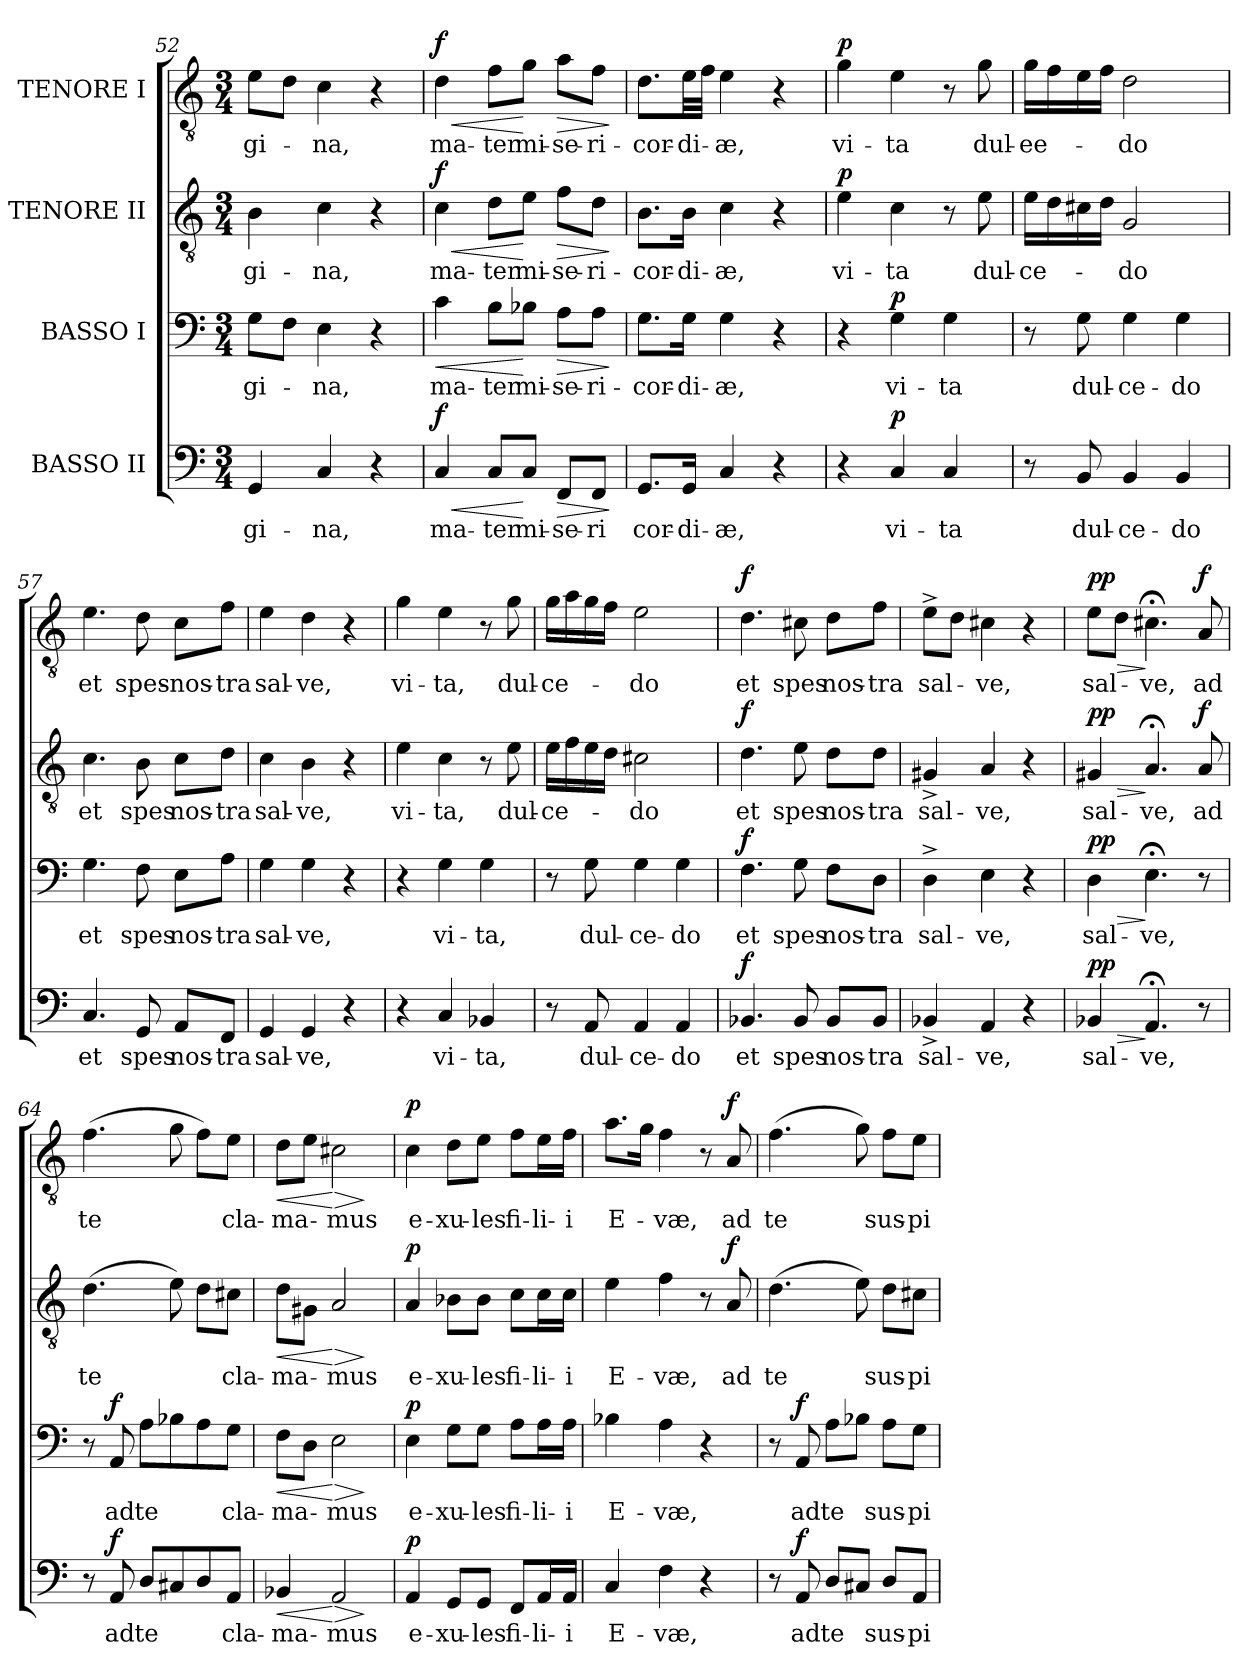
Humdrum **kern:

**kern	**text	**dynam	**kern	**text	**dynam	**kern	**text	**dynam	**kern	**text	**dynam
*part4	*part4	*part4	*part3	*part3	*part3	*part2	*part2	*part2	*part1	*part1	*part1
*staff4	*staff4	*staff4	*staff3	*staff3	*staff3	*staff2	*staff2	*staff2	*staff1	*staff1	*staff1
*I"BASSO II	*	*	*I"BASSO I	*	*	*I"TENORE II	*	*	*I"TENORE I	*	*
*clefF4	*	*	*clefF4	*	*	*clefGv2	*	*	*clefGv2	*	*
*k[]	*	*	*k[]	*	*	*k[]	*	*	*k[]	*	*
*M3/4	*	*	*M3/4	*	*	*M3/4	*	*	*M3/4	*	*
=52	=52	=52	=52	=52	=52	=52	=52	=52	=52	=52	=52
!	!LO:LY:b	!	!	!LO:LY:b	!	!	!LO:LY:b	!	!	!LO:LY:b	!
4GG/	-gi-	.	8G\L	-gi-	.	4B\	-gi-	.	8e\L	-gi-	.
.	.	.	8F\J	.	.	.	.	.	8d\J	.	.
!	!LO:LY:b	!	!	!LO:LY:b	!	!	!LO:LY:b	!	!	!LO:LY:b	!
4C/	-na,	.	4E\	-na,	.	4c\	-na,	.	4c\	-na,	.
4r	.	.	4r	.	.	4r	.	.	4r	.	.
=53	=53	=53	=53	=53	=53	=53	=53	=53	=53	=53	=53
!	!LO:LY:b	!LO:HP:b	!	!LO:LY:b	!LO:HP:b	!	!LO:LY:b	!LO:HP:b	!	!LO:LY:b	!LO:HP:b
!	!	!LO:DY:n=1:a	!	!	!	!	!	!LO:DY:n=1:a	!	!	!LO:DY:n=1:a
4C/	ma-	< f	4c\	ma-	<	4c\	ma-	< f	4d\	ma-	< f
!	!LO:LY:b	!	!	!LO:LY:b	!	!	!LO:LY:b	!	!	!LO:LY:b	!
8C/L	-ter	.	8B\L	-ter	.	8d\L	-ter	.	8f\L	-ter	.
!	!LO:LY:b	!	!	!LO:LY:b	!	!	!LO:LY:b	!	!	!LO:LY:b	!
8C/J	mi-	[	8B-X\J	mi-	[	8e\J	mi-	[	8g\J	mi-	[
!	!LO:LY:b	!LO:HP:b	!	!LO:LY:b	!LO:HP:b	!	!LO:LY:b	!LO:HP:b	!	!LO:LY:b	!LO:HP:b
8FF/L	-se-	>	8A\L	-se-	>	8f\L	-se-	>	8a\L	-se-	>
!	!LO:LY:b	!	!	!LO:LY:b	!	!	!LO:LY:b	!	!	!LO:LY:b	!
8FF/J	-ri	.	8A\J	-ri-	.	8d\J	-ri-	.	8f\J	-ri-	.
.	.	]	.	.	]	.	.	]	.	.	]
=54	=54	=54	=54	=54	=54	=54	=54	=54	=54	=54	=54
!	!LO:LY:b	!	!	!LO:LY:b	!	!	!LO:LY:b	!	!	!LO:LY:b	!
8.GG/L	cor-	.	8.G\L	-cor-	.	8.B\L	-cor-	.	8.d\L	-cor-	.
!	!LO:LY:b	!	!	!LO:LY:b	!	!	!LO:LY:b	!	!	!LO:LY:b	!
16GG/Jk	-di-	.	16G\Jk	-di-	.	16B\Jk	-di-	.	32e\LL	-di-	.
.	.	.	.	.	.	.	.	.	32f\JJJ	.	.
!	!LO:LY:b	!	!	!LO:LY:b	!	!	!LO:LY:b	!	!	!LO:LY:b	!
4C/	-æ,	.	4G\	-æ,	.	4c\	-æ,	.	4e\	-æ,	.
4r	.	.	4r	.	.	4r	.	.	4r	.	.
=55	=55	=55	=55	=55	=55	=55	=55	=55	=55	=55	=55
!	!	!	!	!	!	!	!LO:LY:b	!LO:DY:a	!	!LO:LY:b	!LO:DY:a
4r	.	.	4r	.	.	4e\	vi-	p	4g\	vi-	p
!	!LO:LY:b	!LO:DY:a	!	!LO:LY:b	!LO:DY:a	!	!LO:LY:b	!	!	!LO:LY:b	!
4C/	vi-	p	4G\	vi-	p	4c\	-ta	.	4e\	-ta	.
!	!LO:LY:b	!	!	!LO:LY:b	!	!	!	!	!	!	!
4C/	-ta	.	4G\	-ta	.	8r	.	.	8r	.	.
!	!	!	!	!	!	!	!LO:LY:b	!	!	!LO:LY:b	!
.	.	.	.	.	.	8e\	dul-	.	8g\	dul-	.
=56	=56	=56	=56	=56	=56	=56	=56	=56	=56	=56	=56
!	!	!	!	!	!	!	!LO:LY:b	!	!	!LO:LY:b	!
8r	.	.	8r	.	.	16e\LL	-ce-	.	16g\LL	-ee-	.
.	.	.	.	.	.	16d\	.	.	16f\	.	.
!	!LO:LY:b	!	!	!LO:LY:b	!	!	!	!	!	!	!
8BB/	dul-	.	8G\	dul-	.	16c#X\	.	.	16e\	.	.
.	.	.	.	.	.	16d\JJ	.	.	16f\JJ	.	.
!	!LO:LY:b	!	!	!LO:LY:b	!	!	!LO:LY:b	!	!	!LO:LY:b	!
4BB/	-ce-	.	4G\	-ce-	.	2G/	-do	.	2d\	-do	.
!	!LO:LY:b	!	!	!LO:LY:b	!	!	!	!	!	!	!
4BB/	-do	.	4G\	-do	.	.	.	.	.	.	.
=57	=57	=57	=57	=57	=57	=57	=57	=57	=57	=57	=57
!	!LO:LY:b	!	!	!LO:LY:b	!	!	!LO:LY:b	!	!	!LO:LY:b	!
4.C/	et	.	4.G\	et	.	4.c\	et	.	4.e\	et	.
!	!LO:LY:b	!	!	!LO:LY:b	!	!	!LO:LY:b	!	!	!LO:LY:b	!
8GG/	spes	.	8F\	spes	.	8B\	spes	.	8d\	spes-	.
!	!LO:LY:b	!	!	!LO:LY:b	!	!	!LO:LY:b	!	!	!LO:LY:b	!
8AA/L	nos-	.	8E\L	nos-	.	8c\L	nos-	.	8c\L	-nos-	.
!	!LO:LY:b	!	!	!LO:LY:b	!	!	!LO:LY:b	!	!	!LO:LY:b	!
8FF/J	-tra	.	8A\J	-tra	.	8d\J	-tra	.	8f\J	-tra	.
!!LO:PB:g=z
=58	=58	=58	=58	=58	=58	=58	=58	=58	=58	=58	=58
!	!LO:LY:b	!	!	!LO:LY:b	!	!	!LO:LY:b	!	!	!LO:LY:b	!
4GG/	sal-	.	4G\	sal-	.	4c\	sal-	.	4e\	sal-	.
!	!LO:LY:b	!	!	!LO:LY:b	!	!	!LO:LY:b	!	!	!LO:LY:b	!
4GG/	-ve,	.	4G\	-ve,	.	4B\	-ve,	.	4d\	-ve,	.
4r	.	.	4r	.	.	4r	.	.	4r	.	.
=59	=59	=59	=59	=59	=59	=59	=59	=59	=59	=59	=59
!	!	!	!	!	!	!	!LO:LY:b	!	!	!LO:LY:b	!
4r	.	.	4r	.	.	4e\	vi-	.	4g\	vi-	.
!	!LO:LY:b	!	!	!LO:LY:b	!	!	!LO:LY:b	!	!	!LO:LY:b	!
4C/	vi-	.	4G\	-vi-	.	4c\	-ta,	.	4e\	-ta,	.
!	!LO:LY:b	!	!	!LO:LY:b	!	!	!	!	!	!	!
4BB-X/	-ta,	.	4G\	-ta,	.	8r	.	.	8r	.	.
!	!	!	!	!	!	!	!LO:LY:b	!	!	!LO:LY:b	!
.	.	.	.	.	.	8e\	dul-	.	8g\	dul-	.
=60	=60	=60	=60	=60	=60	=60	=60	=60	=60	=60	=60
!	!	!	!	!	!	!	!LO:LY:b	!	!	!LO:LY:b	!
8r	.	.	8r	.	.	16e\LL	-ce-	.	16g\LL	-ce-	.
.	.	.	.	.	.	16f\	.	.	16a\	.	.
!	!LO:LY:b	!	!	!LO:LY:b	!	!	!	!	!	!	!
8AA/	dul-	.	8G\	dul-	.	16e\	.	.	16g\	.	.
.	.	.	.	.	.	16d\JJ	.	.	16f\JJ	.	.
!	!LO:LY:b	!	!	!LO:LY:b	!	!	!LO:LY:b	!	!	!LO:LY:b	!
4AA/	-ce-	.	4G\	-ce-	.	2c#X\	-do	.	2e\	-do	.
!	!LO:LY:b	!	!	!LO:LY:b	!	!	!	!	!	!	!
4AA/	-do	.	4G\	-do	.	.	.	.	.	.	.
=61	=61	=61	=61	=61	=61	=61	=61	=61	=61	=61	=61
!	!LO:LY:b	!LO:DY:a	!	!LO:LY:b	!LO:DY:a	!	!LO:LY:b	!LO:DY:a	!	!LO:LY:b	!LO:DY:a
4.BB-X/	et	f	4.F\	et	f	4.d\	et	f	4.d\	et	f
!	!LO:LY:b	!	!	!LO:LY:b	!	!	!LO:LY:b	!	!	!LO:LY:b	!
8BB-/	spes	.	8G\	spes	.	8e\	spes	.	8c#X\	spes	.
!	!LO:LY:b	!	!	!LO:LY:b	!	!	!LO:LY:b	!	!	!LO:LY:b	!
8BB-/L	nos-	.	8F\L	nos-	.	8d\L	nos-	.	8d\L	nos-	.
!	!LO:LY:b	!	!	!LO:LY:b	!	!	!LO:LY:b	!	!	!LO:LY:b	!
8BB-/J	-tra	.	8D\J	-tra	.	8d\J	-tra	.	8f\J	-tra	.
=62	=62	=62	=62	=62	=62	=62	=62	=62	=62	=62	=62
!	!LO:LY:b	!	!	!LO:LY:b	!	!	!LO:LY:b	!	!	!LO:LY:b	!
4BB-X^/	sal-	.	4D^\	sal-	.	4G#X^/	sal-	.	8e^\L	sal-	.
.	.	.	.	.	.	.	.	.	8d\J	.	.
!	!LO:LY:b	!	!	!LO:LY:b	!	!	!LO:LY:b	!	!	!LO:LY:b	!
4AA/	-ve,	.	4E\	-ve,	.	4A/	-ve,	.	4c#X\	-ve,	.
4r	.	.	4r	.	.	4r	.	.	4r	.	.
=63	=63	=63	=63	=63	=63	=63	=63	=63	=63	=63	=63
!	!LO:LY:b	!LO:HP:b	!	!LO:LY:b	!LO:HP:b	!	!LO:LY:b	!LO:HP:b	!	!LO:LY:b	!LO:HP:b
!	!	!LO:DY:n=1:a	!	!	!LO:DY:n=1:a	!	!	!LO:DY:n=1:a	!	!	!LO:DY:n=1:a
4BB-X/	sal-	> pp	4D\	sal-	> pp	4G#X/	sal-	> pp	8e\L	sal-	> pp
.	.	.	.	.	.	.	.	.	8d\J	.	.
!	!LO:LY:b	!	!	!LO:LY:b	!	!	!LO:LY:b	!	!	!LO:LY:b	!
4.AA;</	-ve,	]	4.E;<\	-ve,	]	4.A;</	-ve,	]	4.c#X;<\	-ve,	]
!	!	!	!	!	!	!	!LO:LY:b	!LO:DY:n=2:a	!	!LO:LY:b	!LO:DY:n=2:a
8r	.	.	8r	.	.	8A/	ad	f	8A/	ad	f
=64	=64	=64	=64	=64	=64	=64	=64	=64	=64	=64	=64
!	!	!	!	!	!	!	!LO:LY:b	!	!	!LO:LY:b	!
8r	.	.	8r	.	.	(>4.d\	te	.	(>4.f\	te	.
!	!LO:LY:b	!LO:DY:a	!	!LO:LY:b	!LO:DY:a	!	!	!	!	!	!
8AA/	ad	f	8AA/	ad	f	.	.	.	.	.	.
!	!LO:LY:b	!	!	!LO:LY:b	!	!	!	!	!	!	!
8D/L	te	.	8A\L	te	.	.	.	.	.	.	.
8C#X/	.	.	8B-X\	.	.	8e\)	.	.	8g\	.	.
8D/	.	.	8A\	.	.	8d\L	.	.	8f\L)	.	.
!	!LO:LY:b	!	!	!LO:LY:b	!	!	!LO:LY:b	!	!	!LO:LY:b	!
8AA/J	cla-	.	8G\J	cla-	.	8c#X\J	cla-	.	8e\J	cla-	.
!!LO:LB:g=z
=65	=65	=65	=65	=65	=65	=65	=65	=65	=65	=65	=65
!	!LO:LY:b	!LO:HP:b	!	!LO:LY:b	!LO:HP:b	!	!LO:LY:b	!LO:HP:b	!	!LO:LY:b	!LO:HP:b
4BB-X/	-ma-	<	8F\L	-ma-	<	8d\L	-ma-	<	8d\L	-ma-	<
.	.	.	8D\J	.	.	8G#X\J	.	.	8e\J	.	.
!	!LO:LY:b	!LO:HP:n=1:b	!	!LO:LY:b	!LO:HP:n=1:b	!	!LO:LY:b	!LO:HP:n=1:b	!	!LO:LY:b	!LO:HP:n=1:b
2AA/	-mus	[ >	2E\	-mus	[ >	2A/	-mus	[ >	2c#X\	-mus	[ >
.	.	]	.	.	]	.	.	]	.	.	]
=66	=66	=66	=66	=66	=66	=66	=66	=66	=66	=66	=66
!	!LO:LY:b	!LO:DY:a	!	!LO:LY:b	!LO:DY:a	!	!LO:LY:b	!LO:DY:a	!	!LO:LY:b	!LO:DY:a
4AA/	e-	p	4E\	e-	p	4A/	e-	p	4c\	e-	p
!	!LO:LY:b	!	!	!LO:LY:b	!	!	!LO:LY:b	!	!	!LO:LY:b	!
8GG/L	-xu-	.	8G\L	-xu-	.	8B-X\L	-xu-	.	8d\L	-xu-	.
!	!LO:LY:b	!	!	!LO:LY:b	!	!	!LO:LY:b	!	!	!LO:LY:b	!
8GG/J	-les	.	8G\J	-les	.	8B-\J	-les	.	8e\J	-les	.
!	!LO:LY:b	!	!	!LO:LY:b	!	!	!LO:LY:b	!	!	!LO:LY:b	!
8FF/L	fi-	.	8A\L	fi-	.	8c\L	fi-	.	8f\L	fi-	.
!	!LO:LY:b	!	!	!LO:LY:b	!	!	!LO:LY:b	!	!	!LO:LY:b	!
16AA/L	-li-	.	16A\L	-li-	.	16c\L	-li-	.	16e\L	-li-	.
!	!LO:LY:b	!	!	!LO:LY:b	!	!	!LO:LY:b	!	!	!LO:LY:b	!
16AA/JJ	-i	.	16A\JJ	-i	.	16c\JJ	-i	.	16f\JJ	-i	.
=67	=67	=67	=67	=67	=67	=67	=67	=67	=67	=67	=67
!	!LO:LY:b	!	!	!LO:LY:b	!	!	!LO:LY:b	!	!	!LO:LY:b	!
4C/	E-	.	4B-X\	E-	.	4e\	E-	.	8.a\L	E-	.
.	.	.	.	.	.	.	.	.	16g\Jk	.	.
!	!LO:LY:b	!	!	!LO:LY:b	!	!	!LO:LY:b	!	!	!LO:LY:b	!
4F\	-væ,	.	4A\	-væ,	.	4f\	-væ,	.	4f\	-væ,	.
4r	.	.	4r	.	.	8r	.	.	8r	.	.
!	!	!	!	!	!	!	!LO:LY:b	!LO:DY:a	!	!LO:LY:b	!LO:DY:a
.	.	.	.	.	.	8A/	ad	f	8A/	ad	f
=68	=68	=68	=68	=68	=68	=68	=68	=68	=68	=68	=68
!	!	!	!	!	!	!	!LO:LY:b	!	!	!LO:LY:b	!
8r	.	.	8r	.	.	(>4.d\	te	.	(>4.f\	te	.
!	!LO:LY:b	!LO:DY:a	!	!LO:LY:b	!LO:DY:a	!	!	!	!	!	!
8AA/	ad	f	8AA/	ad	f	.	.	.	.	.	.
!	!LO:LY:b	!	!	!LO:LY:b	!	!	!	!	!	!	!
8D/L	te	.	8A\L	te	.	.	.	.	.	.	.
8C#X/J	.	.	8B-X\J	.	.	8e\)	.	.	8g\)	.	.
!	!LO:LY:b	!	!	!LO:LY:b	!	!	!LO:LY:b	!	!	!LO:LY:b	!
8D/L	sus-	.	8A\L	sus-	.	8d\L	sus-	.	8f\L	sus-	.
!	!LO:LY:b	!	!	!LO:LY:b	!	!	!LO:LY:b	!	!	!LO:LY:b	!
8AA/J	-pi-	.	8G\J	-pi-	.	8c#X\J	-pi-	.	8e\J	-pi-	.
=	=	=	=	=	=	=	=	=	=	=	=
*-	*-	*-	*-	*-	*-	*-	*-	*-	*-	*-	*-
